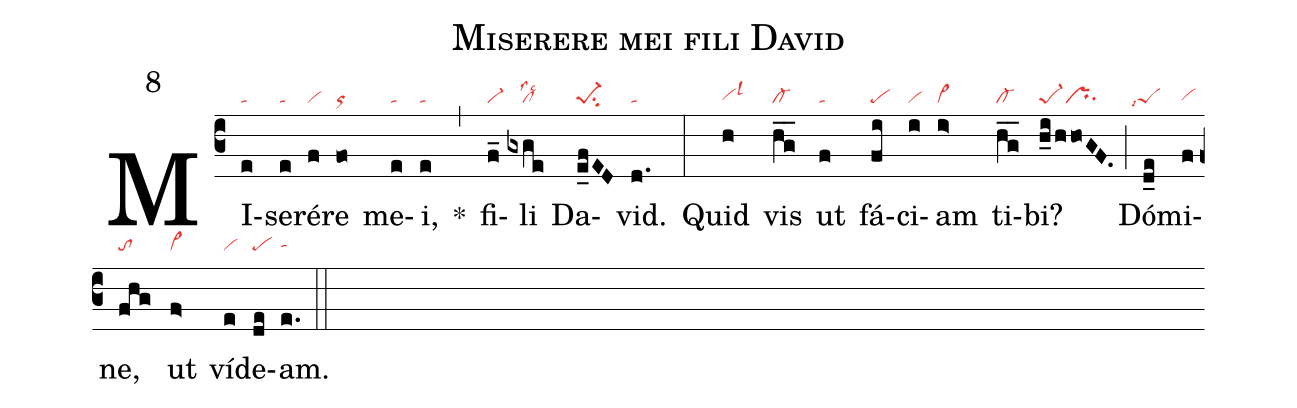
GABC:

name: Miserere mei fili David;
mode: 8;
nabc-lines: 1;
%%
(c3)
MI(e|ta)se(e|ta)ré(f|vi)re(fo|or) me(e|ta)i,(e|ta) *(,)
fi(f_|vi-)li(gxge|///cllss2lsc2) Da(e_fED|pe-1su2)vid.(d.|ta) (:)
Quid(h|vihglsl3) vis(hg__|cl-) ut(f|ta) fá(fi|pe)ci(i|vi)am(i>|vi>) ti(hg__|cl-)bi?(h_i/hhoGF.|pe-1prsu1) (;)
Dó(d_e|```peSlsi7)mi(f|vihg)ne,(fhg|tohh) ut(f>|vi>hh) ví(e|vihh)de(de|pehh)am.(e.|tahi) (::)
